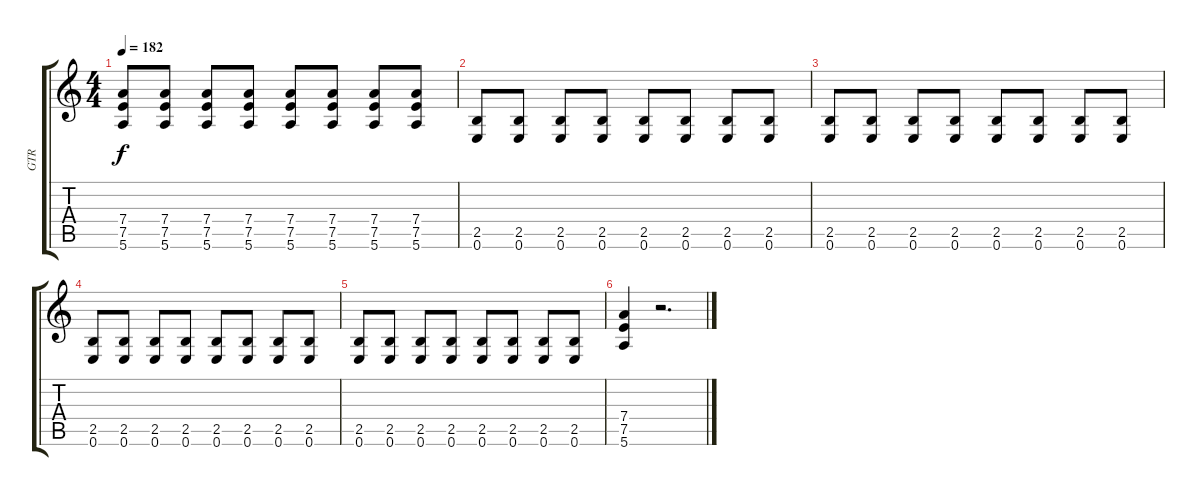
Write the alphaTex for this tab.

\track ("GTR" "GTR") {instrument distortionguitar}
\staff {score tabs}
\tuning (E4 B3 G3 D3 A2 E2) {hide}
\ts (4 4)
\tempo 182
\clef g2
\ks c
(7.4 7.5 5.6).8{dy f} (7.4 7.5 5.6).8 (7.4 7.5 5.6).8 (7.4 7.5 5.6).8 (7.4 7.5 5.6).8 (7.4 7.5 5.6).8 (7.4 7.5 5.6).8 (7.4 7.5 5.6).8 |
(2.5 0.6).8 (2.5 0.6).8 (2.5 0.6).8 (2.5 0.6).8 (2.5 0.6).8 (2.5 0.6).8 (2.5 0.6).8 (2.5 0.6).8 |
(2.5 0.6).8 (2.5 0.6).8 (2.5 0.6).8 (2.5 0.6).8 (2.5 0.6).8 (2.5 0.6).8 (2.5 0.6).8 (2.5 0.6).8 |
(2.5 0.6).8 (2.5 0.6).8 (2.5 0.6).8 (2.5 0.6).8 (2.5 0.6).8 (2.5 0.6).8 (2.5 0.6).8 (2.5 0.6).8 |
(2.5 0.6).8 (2.5 0.6).8 (2.5 0.6).8 (2.5 0.6).8 (2.5 0.6).8 (2.5 0.6).8 (2.5 0.6).8 (2.5 0.6).8 |
(7.4 7.5 5.6).4 r.2{d}
